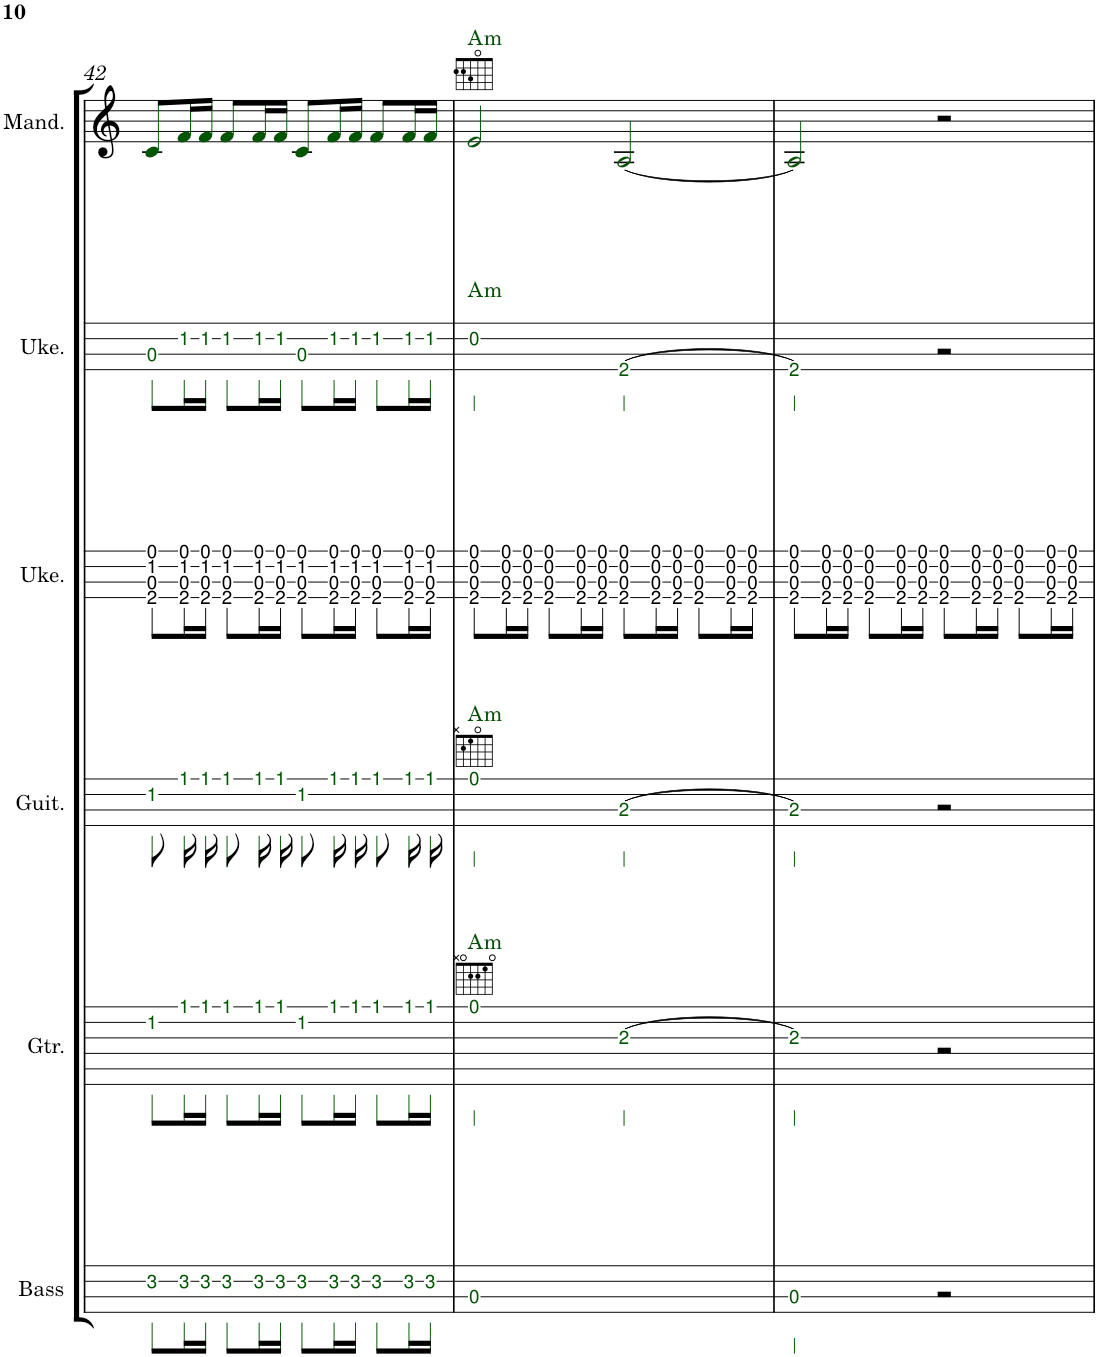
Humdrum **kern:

**kern	**kern	**harte	**kern	**harte	**kern	**kern	**harte	**kern	**harte
*part6	*part5	*part5	*part4	*part4	*part3	*part2	*part2	*part1	*part1
*staff6	*staff5	*	*staff4	*	*staff3	*staff2	*	*staff1	*
*I"Bass Guitar	*I"Guitar	*	*I"Baritone	*	*I"Ukulele	*I"Ukulele	*	*I"Mandolin	*
*I'Bass	*I'Gtr.	*	*	*	*I'Uke.	*I'Uke.	*	*I'Mand.	*
!!LO:PB:g=z
*	*	*	*	*	*	*	*	*clefG2	*
*k[]	*k[]	*	*k[]	*	*k[]	*k[]	*	*k[]	*
*M4/4	*M4/4	*	*M4/4	*	*M4/4	*M4/4	*	*M4/4	*
=42	=42	=42	=42	=42	=42	=42	=42	=42	=42
8FFi\L	8ci\L	.	8ci\L	.	8A\ 8c\ 8f\ 8a\L	8ci\L	.	8ci/L	.
16FFi\L	16fi\L	.	16fi\L	.	16A\ 16c\ 16f\ 16a\L	16fi\L	.	16fi/L	.
16FFi\JJ	16fi\JJ	.	16fi\JJ	.	16A\ 16c\ 16f\ 16a\JJ	16fi\JJ	.	16fi/JJ	.
8FFi\L	8fi\L	.	8fi\L	.	8A\ 8c\ 8f\ 8a\L	8fi\L	.	8fi/L	.
16FFi\L	16fi\L	.	16fi\L	.	16A\ 16c\ 16f\ 16a\L	16fi\L	.	16fi/L	.
16FFi\JJ	16fi\JJ	.	16fi\JJ	.	16A\ 16c\ 16f\ 16a\JJ	16fi\JJ	.	16fi/JJ	.
8FFi\L	8ci\L	.	8ci\L	.	8A\ 8c\ 8f\ 8a\L	8ci\L	.	8ci/L	.
16FFi\L	16fi\L	.	16fi\L	.	16A\ 16c\ 16f\ 16a\L	16fi\L	.	16fi/L	.
16FFi\JJ	16fi\JJ	.	16fi\JJ	.	16A\ 16c\ 16f\ 16a\JJ	16fi\JJ	.	16fi/JJ	.
8FFi\L	8fi\L	.	8fi\L	.	8A\ 8c\ 8f\ 8a\L	8fi\L	.	8fi/L	.
16FFi\L	16fi\L	.	16fi\L	.	16A\ 16c\ 16f\ 16a\L	16fi\L	.	16fi/L	.
16FFi\JJ	16fi\JJ	.	16fi\JJ	.	16A\ 16c\ 16f\ 16a\JJ	16fi\JJ	.	16fi/JJ	.
=43	=43	=43	=43	=43	=43	=43	=43	=43	=43
!	!	!LO:H:kt=m	!	!LO:H:kt=m	!	!	!LO:H:kt=m	!	!LO:H:kt=m
1AAAi	2ei\	A:min	2ei\	A:min	8A\ 8c\ 8e\ 8a\L	2ei\	A:min	2ei/	A:min
.	.	.	.	.	16A\ 16c\ 16e\ 16a\L	.	.	.	.
.	.	.	.	.	16A\ 16c\ 16e\ 16a\JJ	.	.	.	.
.	.	.	.	.	8A\ 8c\ 8e\ 8a\L	.	.	.	.
.	.	.	.	.	16A\ 16c\ 16e\ 16a\L	.	.	.	.
.	.	.	.	.	16A\ 16c\ 16e\ 16a\JJ	.	.	.	.
.	[2Ai\	.	[2Ai\	.	8A\ 8c\ 8e\ 8a\L	[2Ai\	.	[2Ai/	.
.	.	.	.	.	16A\ 16c\ 16e\ 16a\L	.	.	.	.
.	.	.	.	.	16A\ 16c\ 16e\ 16a\JJ	.	.	.	.
.	.	.	.	.	8A\ 8c\ 8e\ 8a\L	.	.	.	.
.	.	.	.	.	16A\ 16c\ 16e\ 16a\L	.	.	.	.
.	.	.	.	.	16A\ 16c\ 16e\ 16a\JJ	.	.	.	.
=44	=44	=44	=44	=44	=44	=44	=44	=44	=44
2AAAi\	2Ai\]	.	2Ai\]	.	8A\ 8c\ 8e\ 8a\L	2Ai\]	.	2Ai/]	.
.	.	.	.	.	16A\ 16c\ 16e\ 16a\L	.	.	.	.
.	.	.	.	.	16A\ 16c\ 16e\ 16a\JJ	.	.	.	.
.	.	.	.	.	8A\ 8c\ 8e\ 8a\L	.	.	.	.
.	.	.	.	.	16A\ 16c\ 16e\ 16a\L	.	.	.	.
.	.	.	.	.	16A\ 16c\ 16e\ 16a\JJ	.	.	.	.
2r	2r	.	2r	.	8A\ 8c\ 8e\ 8a\L	2r	.	2r	.
.	.	.	.	.	16A\ 16c\ 16e\ 16a\L	.	.	.	.
.	.	.	.	.	16A\ 16c\ 16e\ 16a\JJ	.	.	.	.
.	.	.	.	.	8A\ 8c\ 8e\ 8a\L	.	.	.	.
.	.	.	.	.	16A\ 16c\ 16e\ 16a\L	.	.	.	.
.	.	.	.	.	16A\ 16c\ 16e\ 16a\JJ	.	.	.	.
=	=	=	=	=	=	=	=	=	=
*-	*-	*-	*-	*-	*-	*-	*-	*-	*-
